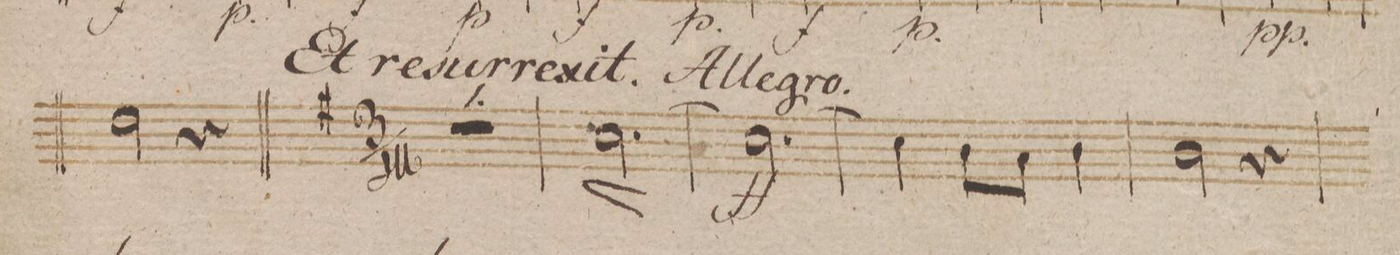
**kern	**dynam
*I"Clarinetto 2do in B.	*
*clefG2	*
*k[b-e-a-d-]	*
*met(c|)	*
*M3/4	*
2cc\	.
4r	.
=125||	=125||
*null	*
*k[b-]	*
2.r	.
=126	=126
[2.b-\	<[
=127	=127
2.b-\_	ff
=128	=128
4b-\]	.
8a\L	.
8g\J	.
4a\	.
=129	=129
2a\	.
4r	.
=130	=130
*-	*-
